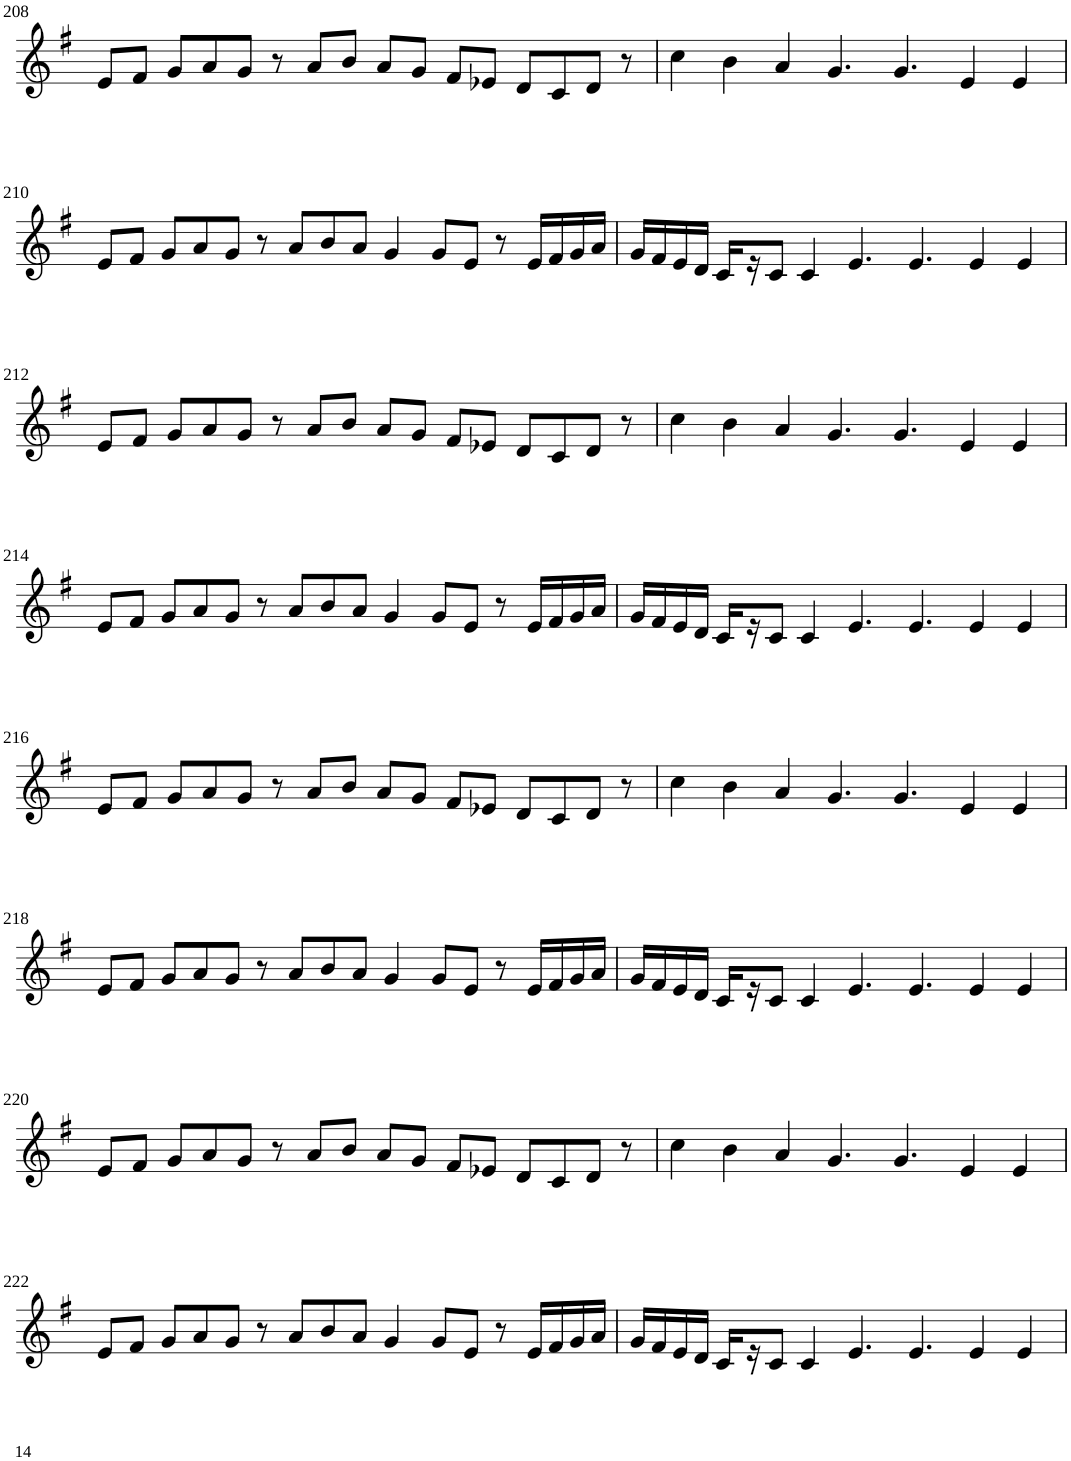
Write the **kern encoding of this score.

**kern
*part1
*staff1
*I"Violin
!!LO:PB:g=z
*clefG2
*k[f#]
*G:
*M8/4
=208
8e/L
8f#/J
8g/L
8a/
8g/J
8r
8a/L
8b/J
8a/L
8g/J
8f#/L
8e-X/J
8d/L
8c/
8d/J
8r
=209
4cc\
4b\
4a/
4.g/
4.g/
4e/
4e/
!!LO:LB:g=z
=210
8e/L
8f#/J
8g/L
8a/
8g/J
8r
8a/L
8b/
8a/J
4g/
8g/L
8e/J
8r
16e/LL
16f#/
16g/
16a/JJ
=211
16g/LL
16f#/
16e/
16d/JJ
16c/LL
16r
8c/J
4c/
4.e/
4.e/
4e/
4e/
!!LO:LB:g=z
=212
8e/L
8f#/J
8g/L
8a/
8g/J
8r
8a/L
8b/J
8a/L
8g/J
8f#/L
8e-X/J
8d/L
8c/
8d/J
8r
=213
4cc\
4b\
4a/
4.g/
4.g/
4e/
4e/
!!LO:LB:g=z
=214
8e/L
8f#/J
8g/L
8a/
8g/J
8r
8a/L
8b/
8a/J
4g/
8g/L
8e/J
8r
16e/LL
16f#/
16g/
16a/JJ
=215
16g/LL
16f#/
16e/
16d/JJ
16c/LL
16r
8c/J
4c/
4.e/
4.e/
4e/
4e/
!!LO:LB:g=z
=216
8e/L
8f#/J
8g/L
8a/
8g/J
8r
8a/L
8b/J
8a/L
8g/J
8f#/L
8e-X/J
8d/L
8c/
8d/J
8r
=217
4cc\
4b\
4a/
4.g/
4.g/
4e/
4e/
!!LO:LB:g=z
=218
8e/L
8f#/J
8g/L
8a/
8g/J
8r
8a/L
8b/
8a/J
4g/
8g/L
8e/J
8r
16e/LL
16f#/
16g/
16a/JJ
=219
16g/LL
16f#/
16e/
16d/JJ
16c/LL
16r
8c/J
4c/
4.e/
4.e/
4e/
4e/
!!LO:LB:g=z
=220
8e/L
8f#/J
8g/L
8a/
8g/J
8r
8a/L
8b/J
8a/L
8g/J
8f#/L
8e-X/J
8d/L
8c/
8d/J
8r
=221
4cc\
4b\
4a/
4.g/
4.g/
4e/
4e/
!!LO:LB:g=z
=222
8e/L
8f#/J
8g/L
8a/
8g/J
8r
8a/L
8b/
8a/J
4g/
8g/L
8e/J
8r
16e/LL
16f#/
16g/
16a/JJ
=223
16g/LL
16f#/
16e/
16d/JJ
16c/LL
16r
8c/J
4c/
4.e/
4.e/
4e/
4e/
=
*-
